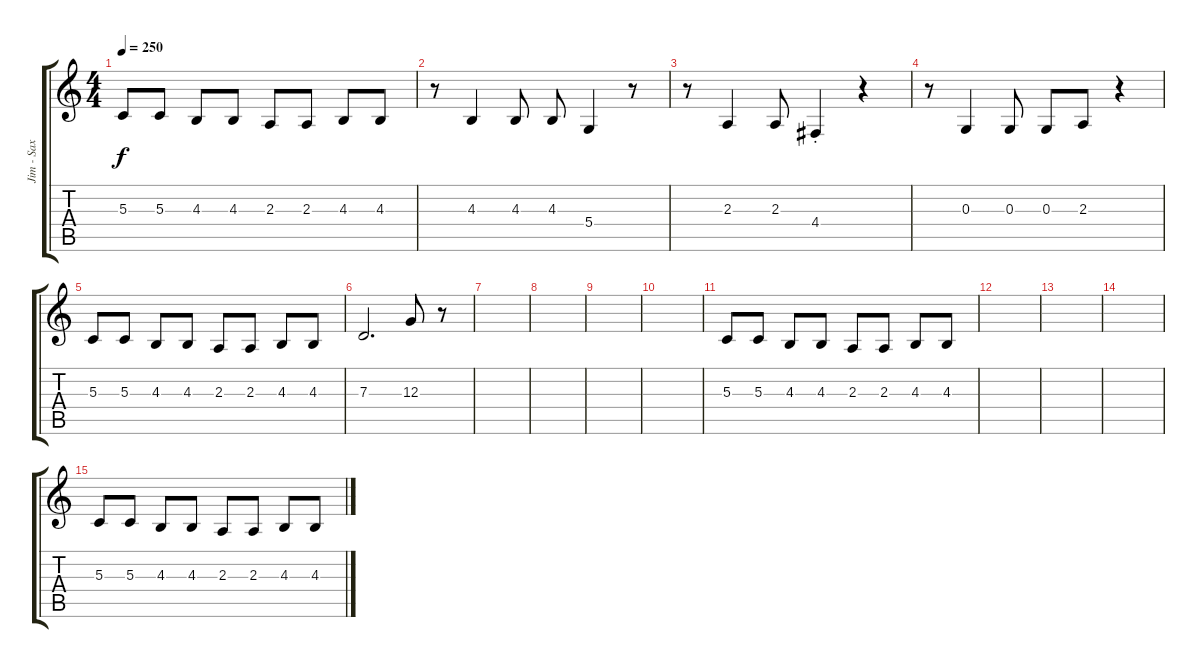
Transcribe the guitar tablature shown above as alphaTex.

\track ("Jim - Sax" "Jim - Sax") {instrument tenorsax}
\staff {score tabs}
\tuning (E4 B3 G3 D3 A2 E2) {hide}
\ts (4 4)
\tempo 250
\clef g2
\ks c
5.3.8{dy f} 5.3.8 4.3.8 4.3.8 2.3.8 2.3.8 4.3.8 4.3.8 |
r.8 4.3.4 4.3.8 4.3.8 5.4.4 r.8 |
r.8 2.3.4 2.3.8 4.4{st}.4 r.4 |
r.8 0.3.4 0.3.8 0.3.8 2.3.8 r.4 |
5.3.8 5.3.8 4.3.8 4.3.8 2.3.8 2.3.8 4.3.8 4.3.8 |
7.3.2{d} 12.3.8 r.8 |
|
|
|
|
5.3.8 5.3.8 4.3.8 4.3.8 2.3.8 2.3.8 4.3.8 4.3.8 |
|
|
|
5.3.8 5.3.8 4.3.8 4.3.8 2.3.8 2.3.8 4.3.8 4.3.8
